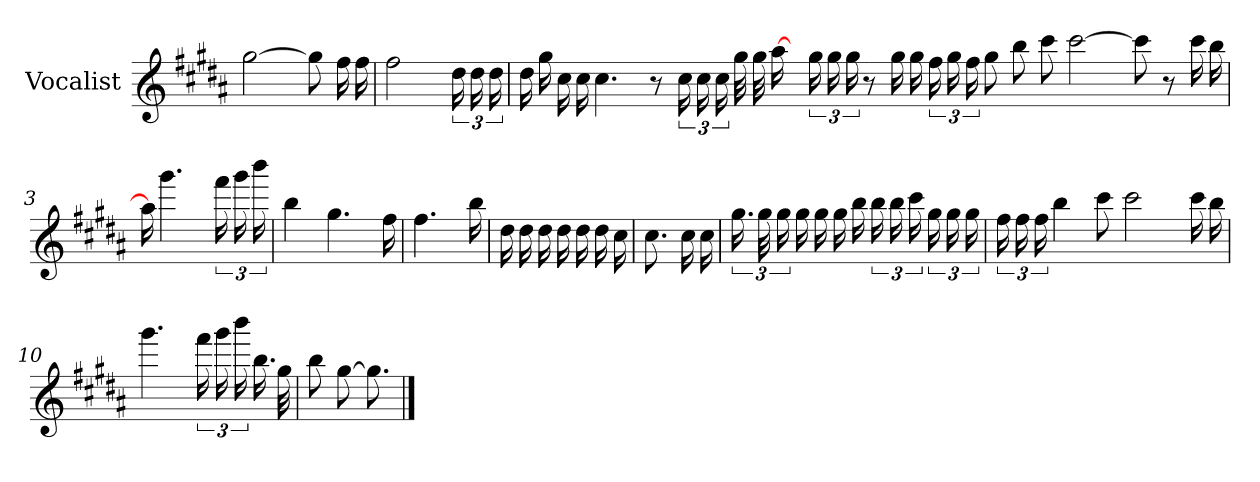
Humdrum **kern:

**kern
*part1
*staff1
*I"Vocalist
*k[f#c#g#d#a#]
*B:
=
[2gg#
8gg#]
16ff#
16ff#
=1
2ff#
24dd#
24dd#
24dd#
=2
16dd#
16gg#
16cc#
16cc#
4.cc#
8r
24cc#
24cc#
24cc#
32gg#
32gg#
[16aa#
16ryy
24gg#
24gg#
24gg#
8r
16gg#
16gg#
24ff#
24gg#
24ff#
8gg#
8bb
8ccc#
[2ccc#
8ccc#]
8r
16ccc#
16bb
=3
16aa#]
4.ggg#
24fff#
24ggg#
24bbb
=4
4bb
4.gg#
16ff#
=5
4.ff#
16bb
=6
16dd#
16dd#
16dd#
16dd#
16dd#
16dd#
16cc#
=7
8.cc#
16cc#
16cc#
=8
24.gg#
48gg#
24gg#
16gg#
16gg#
16gg#
16bb
24bb
24bb
24ccc#
24gg#
24gg#
24gg#
=9
24ff#
24ff#
24ff#
4bb
8ccc#
2ccc#
16ccc#
16bb
=10
4.ggg#
24fff#
24ggg#
24bbb
16.bb
32gg#
=11
8bb
[8gg#
8.gg#]
==
*-
